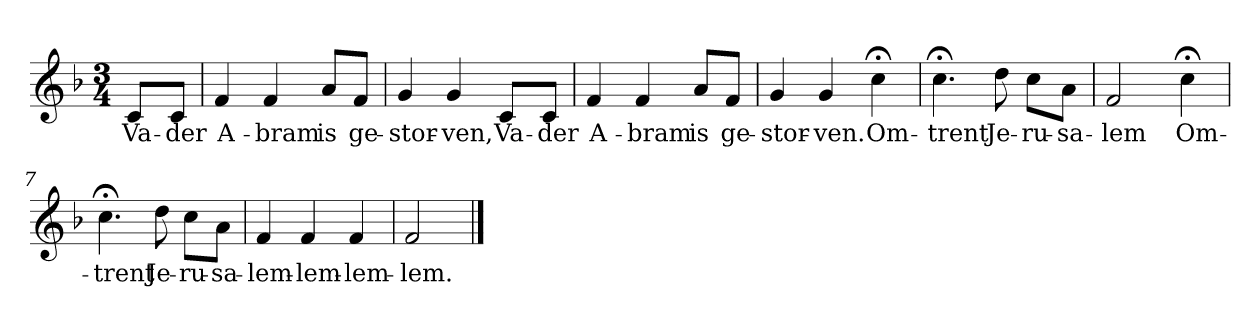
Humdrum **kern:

**kern	**text
*part1	*part1
*staff1	*staff1
*clefG2	*
*k[b-]	*
*F:	*
*M3/4	*
*MM120	*
=	=
8c/L	Va-
8c/J	-der
=1	=1
4f	A-
4f	-bram
8a/L	is
8f/J	ge-
=2	=2
4g	-stor-
4g	-ven,
8c/L	Va-
8c/J	-der
=3	=3
4f	A-
4f	-bram
8a/L	is
8f/J	ge-
=4	=4
4g	-stor-
4g	-ven.
4cc;<	Om-
=5	=5
4.cc;<	-trent
8dd	Je-
8cc\L	-ru-
8a\J	-sa-
=6	=6
2f	-lem
4cc;<	Om-
=7	=7
4.cc;<	-trent
8dd	Je-
8cc\L	-ru-
8a\J	-sa-
=8	=8
4f	-lem-
4f	-lem-
4f	-lem-
=9	=9
2f	-lem.
==	==
*-	*-
